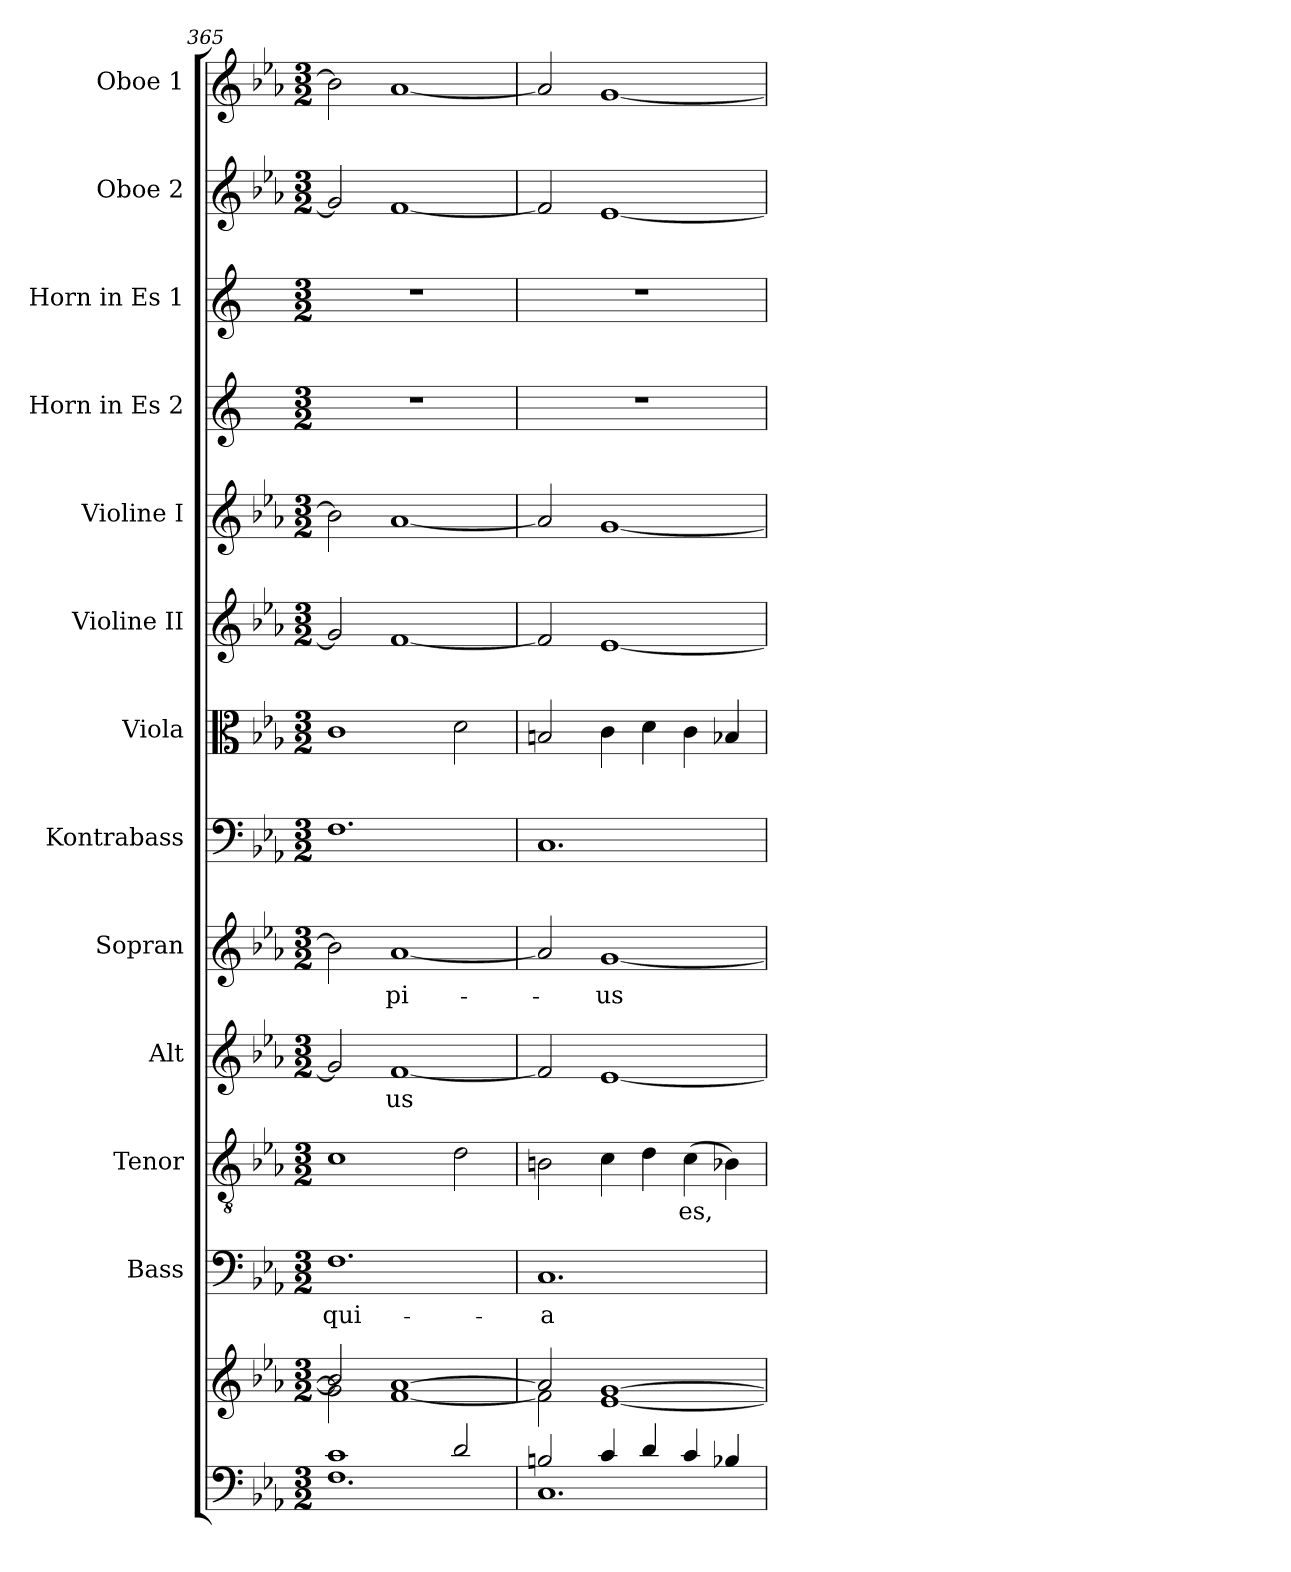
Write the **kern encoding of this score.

**kern	**kern	**kern	**text	**kern	**text	**kern	**text	**kern	**text	**kern	**kern	**kern	**kern	**kern	**kern	**kern	**kern
*part13	*part13	*part12	*part12	*part11	*part11	*part10	*part10	*part9	*part9	*part8	*part7	*part6	*part5	*part4	*part3	*part2	*part1
*staff14	*staff13	*staff12	*staff12	*staff11	*staff11	*staff10	*staff10	*staff9	*staff9	*staff8	*staff7	*staff6	*staff5	*staff4	*staff3	*staff2	*staff1
*	*	*I"Bass	*	*I"Tenor	*	*I"Alt	*	*I"Sopran	*	*I"Kontrabass	*I"Viola	*I"Violine II	*I"Violine I	*I"Horn in Es 2	*I"Horn in Es 1	*I"Oboe 2	*I"Oboe 1
*	*	*I'B.	*	*I'T.	*	*I'A.	*	*I'S.	*	*I'Kb.	*I'Vla.	*I'Vl. II	*I'Vl. I	*I'Hr. 2	*I'Hr. 1	*I'Ob. 2	*I'Ob. 1
*clefF4	*clefG2	*clefF4	*	*clefGv2	*	*clefG2	*	*clefG2	*	*clefF4	*clefC3	*clefG2	*clefG2	*clefG2	*clefG2	*clefG2	*clefG2
*	*	*	*	*	*	*	*	*	*	*ITrd7c12	*	*	*	*ITrd5c9	*ITrd5c9	*	*
*k[b-e-a-]	*k[b-e-a-]	*k[b-e-a-]	*	*k[b-e-a-]	*	*k[b-e-a-]	*	*k[b-e-a-]	*	*k[b-e-a-]	*k[b-e-a-]	*k[b-e-a-]	*k[b-e-a-]	*k[b-e-a-]	*k[b-e-a-]	*k[b-e-a-]	*k[b-e-a-]
*E-:	*E-:	*E-:	*	*E-:	*	*E-:	*	*E-:	*	*E-:	*E-:	*E-:	*E-:	*E-:	*E-:	*E-:	*E-:
*M3/2	*M3/2	*M3/2	*	*M3/2	*	*M3/2	*	*M3/2	*	*M3/2	*M3/2	*M3/2	*M3/2	*M3/2	*M3/2	*M3/2	*M3/2
=365	=365	=365	=365	=365	=365	=365	=365	=365	=365	=365	=365	=365	=365	=365	=365	=365	=365
*^	*^	*	*	*	*	*	*	*	*	*	*	*	*	*	*	*	*
!	!	!	!	!	!LO:LY:b	!	!	!	!	!	!	!	!	!	!	!	!	!	!
1c	1.F	2b-/]	2g\]	1.F	qui-	1c	.	2g/]	.	2b-\]	.	1.FF	1c	2g/]	2b-\]	1.r	1.r	2g/]	2b-\]
!	!	!	!	!	!	!	!	!	!LO:LY:b	!	!LO:LY:b	!	!	!	!	!	!	!	!
.	.	[>1a-	[<1f	.	.	.	.	[1f	-us	[1a-	pi-	.	.	[1f	[1a-	.	.	[1f	[1a-
2d/	.	.	.	.	.	2d\	.	.	.	.	.	.	2d\	.	.	.	.	.	.
=366	=366	=366	=366	=366	=366	=366	=366	=366	=366	=366	=366	=366	=366	=366	=366	=366	=366	=366	=366
!	!	!	!	!	!LO:LY:b	!	!	!	!	!	!	!	!	!	!	!	!	!	!
2Bn/	1.C	2a-/]	2f\]	1.C	-a	2Bn\	.	2f/]	.	2a-/]	.	1.CC	2Bn/	2f/]	2a-/]	1.r	1.r	2f/]	2a-/]
!	!	!	!	!	!	!	!	!	!	!	!LO:LY:b	!	!	!	!	!	!	!	!
4c/	.	[>1g	[<1e-	.	.	4c\	.	[1e-	.	[1g	-us	.	4c\	[1e-	[1g	.	.	[1e-	[1g
4d/	.	.	.	.	.	4d\	.	.	.	.	.	.	4d\	.	.	.	.	.	.
!	!	!	!	!	!	!	!LO:LY:b	!	!	!	!	!	!	!	!	!	!	!	!
4c/	.	.	.	.	.	(>4c\	es,	.	.	.	.	.	4c\	.	.	.	.	.	.
4B-X/	.	.	.	.	.	4B-X\)	.	.	.	.	.	.	4B-X/	.	.	.	.	.	.
*v	*v	*	*	*	*	*	*	*	*	*	*	*	*	*	*	*	*	*	*
*	*v	*v	*	*	*	*	*	*	*	*	*	*	*	*	*	*	*	*
=	=	=	=	=	=	=	=	=	=	=	=	=	=	=	=	=	=
*-	*-	*-	*-	*-	*-	*-	*-	*-	*-	*-	*-	*-	*-	*-	*-	*-	*-
